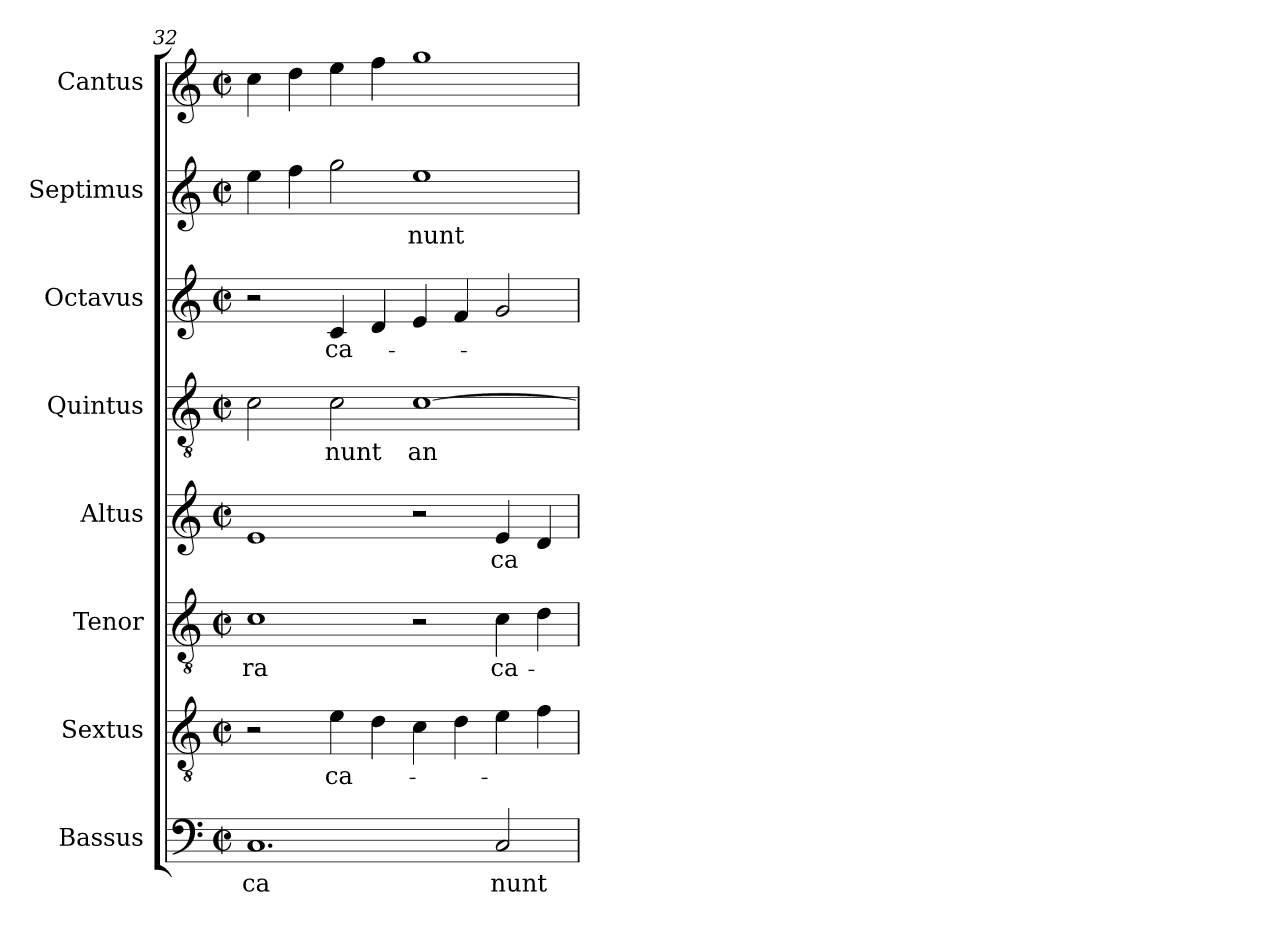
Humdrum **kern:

**kern	**text	**kern	**text	**kern	**text	**kern	**text	**kern	**text	**kern	**text	**kern	**text	**kern
*part8	*part8	*part7	*part7	*part6	*part6	*part5	*part5	*part4	*part4	*part3	*part3	*part2	*part2	*part1
*staff8	*staff8	*staff7	*staff7	*staff6	*staff6	*staff5	*staff5	*staff4	*staff4	*staff3	*staff3	*staff2	*staff2	*staff1
*I"Bassus	*	*I"Sextus	*	*I"Tenor	*	*I"Altus	*	*I"Quintus	*	*I"Octavus	*	*I"Septimus	*	*I"Cantus
*clefF4	*	*clefGv2	*	*clefGv2	*	*clefG2	*	*clefGv2	*	*clefG2	*	*clefG2	*	*clefG2
*M2/2	*	*M2/2	*	*M2/2	*	*M2/2	*	*M2/2	*	*M2/2	*	*M2/2	*	*M2/2
*met(c|)	*	*met(c|)	*	*met(c|)	*	*met(c|)	*	*met(c|)	*	*met(c|)	*	*met(c|)	*	*met(c|)
=32	=32	=32	=32	=32	=32	=32	=32	=32	=32	=32	=32	=32	=32	=32
!	!LO:LY:b:cj	!	!	!	!LO:LY:b:cj	!	!	!	!	!	!	!	!	!
1.C	ca	2r	.	1c	-ra	1e	.	2c\	.	2r	.	4ee\	.	4cc\
.	.	.	.	.	.	.	.	.	.	.	.	4ff\	.	4dd\
!	!	!	!LO:LY:b:cj	!	!	!	!	!	!LO:LY:b:cj	!	!LO:LY:b:cj	!	!	!
.	.	4e\	ca-	.	.	.	.	2c\	-nunt	4c/	ca-	2gg\	.	4ee\
.	.	4d\	.	.	.	.	.	.	.	4d/	.	.	.	4ff\
!	!	!	!	!	!	!	!	!	!LO:LY:b:cj	!	!	!	!LO:LY:b:cj	!
.	.	4c\	.	2r	.	2r	.	[<1c	an-	4e/	.	1ee	nunt	1gg
.	.	4d\	.	.	.	.	.	.	.	4f/	.	.	.	.
!	!LO:LY:b:cj	!	!	!	!LO:LY:b:cj	!	!LO:LY:b:cj	!	!	!	!	!	!	!
2C/	nunt	4e\	.	4c\	ca-	4e/	ca	.	.	2g/	.	.	.	.
.	.	4f\	.	4d\	.	4d/	.	.	.	.	.	.	.	.
=	=	=	=	=	=	=	=	=	=	=	=	=	=	=
*-	*-	*-	*-	*-	*-	*-	*-	*-	*-	*-	*-	*-	*-	*-
